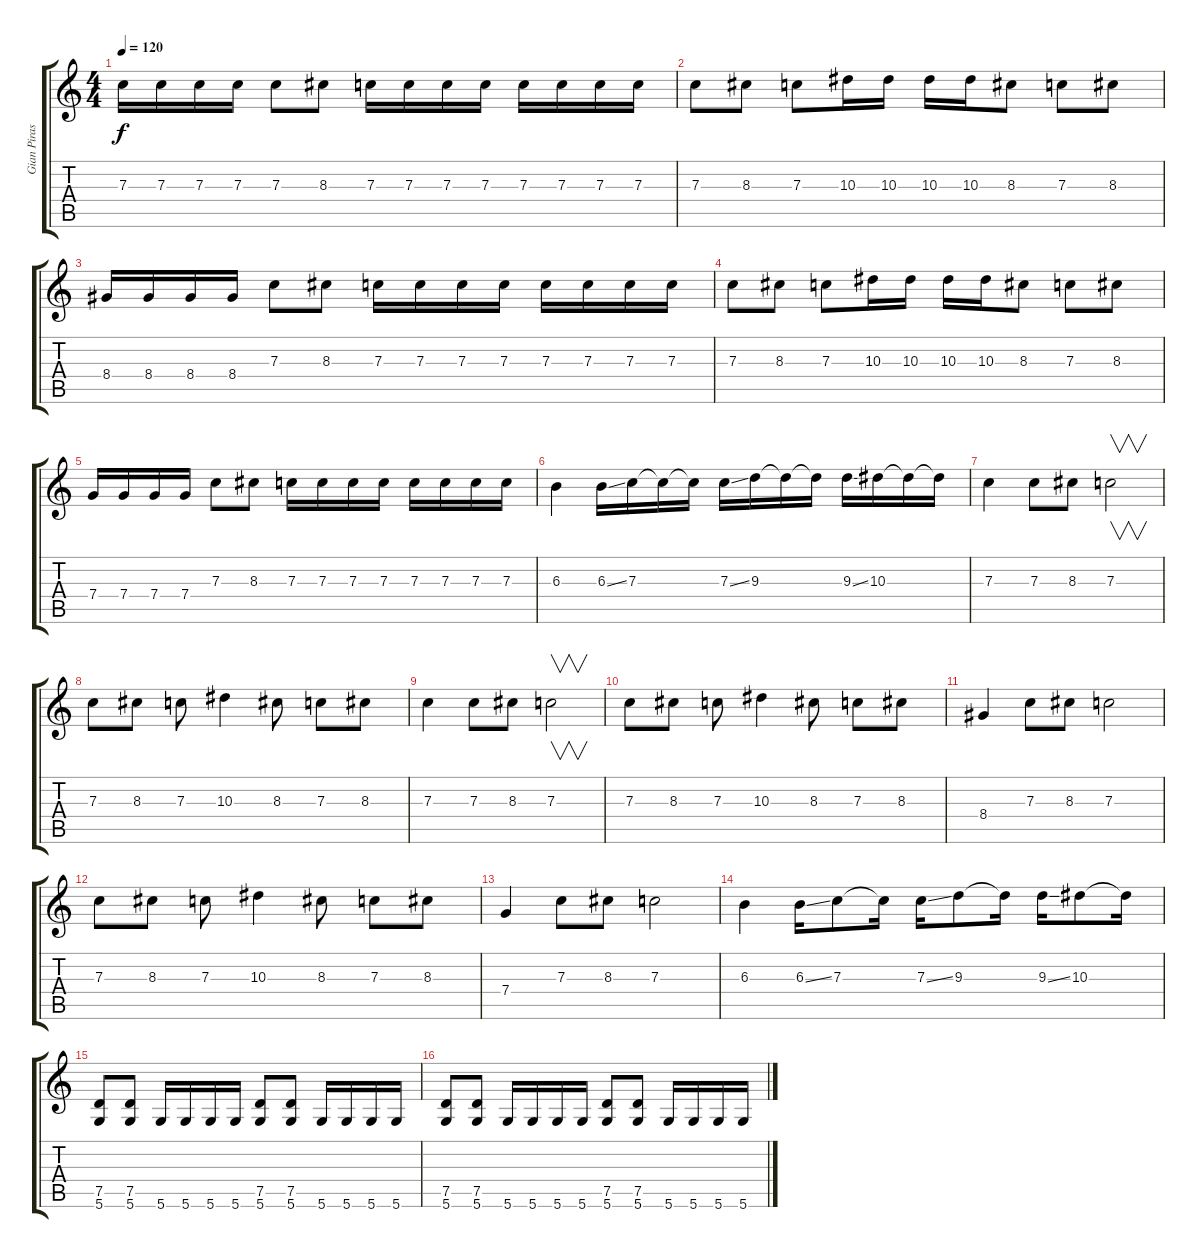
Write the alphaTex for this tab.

\track ("Gian Piras" "Gian Piras") {instrument distortionguitar}
\staff {score tabs}
\tuning (D4 A3 F3 C3 G2 D2) {hide}
\ts (4 4)
\tempo 120
\clef g2
\ks c
7.3.16{dy f} 7.3.16 7.3.16 7.3.16 7.3.8 8.3.8 7.3.16 7.3.16 7.3.16 7.3.16 7.3.16 7.3.16 7.3.16 7.3.16 |
7.3.8 8.3.8 7.3.8 10.3.16 10.3.16 10.3.16 10.3.16 8.3.8 7.3.8 8.3.8 |
8.4.16 8.4.16 8.4.16 8.4.16 7.3.8 8.3.8 7.3.16 7.3.16 7.3.16 7.3.16 7.3.16 7.3.16 7.3.16 7.3.16 |
7.3.8 8.3.8 7.3.8 10.3.16 10.3.16 10.3.16 10.3.16 8.3.8 7.3.8 8.3.8 |
7.4.16 7.4.16 7.4.16 7.4.16 7.3.8 8.3.8 7.3.16 7.3.16 7.3.16 7.3.16 7.3.16 7.3.16 7.3.16 7.3.16 |
6.3.4 6.3{ss}.16 7.3.16 7.3{t}.16 7.3{t}.16 7.3{ss}.16 9.3.16 9.3{t}.16 9.3{t}.16 9.3{ss}.16 10.3.16 10.3{t}.16 10.3{t}.16 |
7.3.4 7.3.8 8.3.8 7.3.2{v} |
7.3.8 8.3.8 7.3.8 10.3.4 8.3.8 7.3.8 8.3.8 |
7.3.4 7.3.8 8.3.8 7.3.2{v} |
7.3.8 8.3.8 7.3.8 10.3.4 8.3.8 7.3.8 8.3.8 |
8.4.4 7.3.8 8.3.8 7.3.2 |
7.3.8 8.3.8 7.3.8 10.3.4 8.3.8 7.3.8 8.3.8 |
7.4.4 7.3.8 8.3.8 7.3.2 |
6.3.4 6.3{ss}.16 7.3.8 7.3{t}.16 7.3{ss}.16 9.3.8 9.3{t}.16 9.3{ss}.16 10.3.8 10.3{t}.16 |
(7.5 5.6).8 (7.5 5.6).8 5.6.16 5.6.16 5.6.16 5.6.16 (7.5 5.6).8 (7.5 5.6).8 5.6.16 5.6.16 5.6.16 5.6.16 |
(7.5 5.6).8 (7.5 5.6).8 5.6.16 5.6.16 5.6.16 5.6.16 (7.5 5.6).8 (7.5 5.6).8 5.6.16 5.6.16 5.6.16 5.6.16
